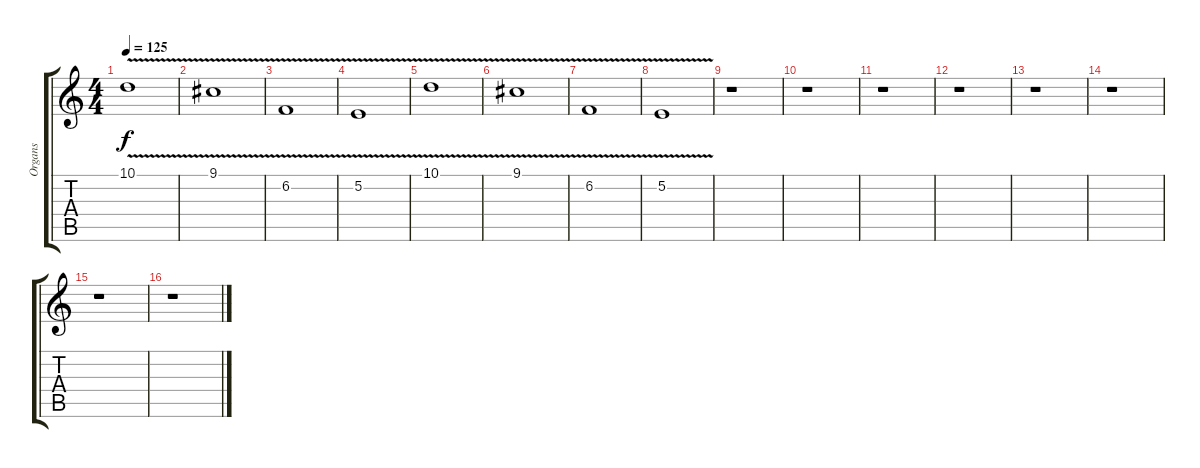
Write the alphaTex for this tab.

\track ("Organs" "Organs") {instrument churchorgan}
\staff {score tabs}
\tuning (E4 B3 G3 D3 A2 E2) {hide}
\ts (4 4)
\tempo 125
\clef g2
\ks c
10.1{v}.1{dy f instrument churchorgan} |
9.1{v}.1 |
6.2{v}.1 |
5.2{v}.1 |
10.1{v}.1 |
9.1{v}.1 |
6.2{v}.1 |
5.2{v}.1 |
r.1 |
r.1 |
r.1 |
r.1 |
r.1 |
r.1 |
r.1 |
r.1
